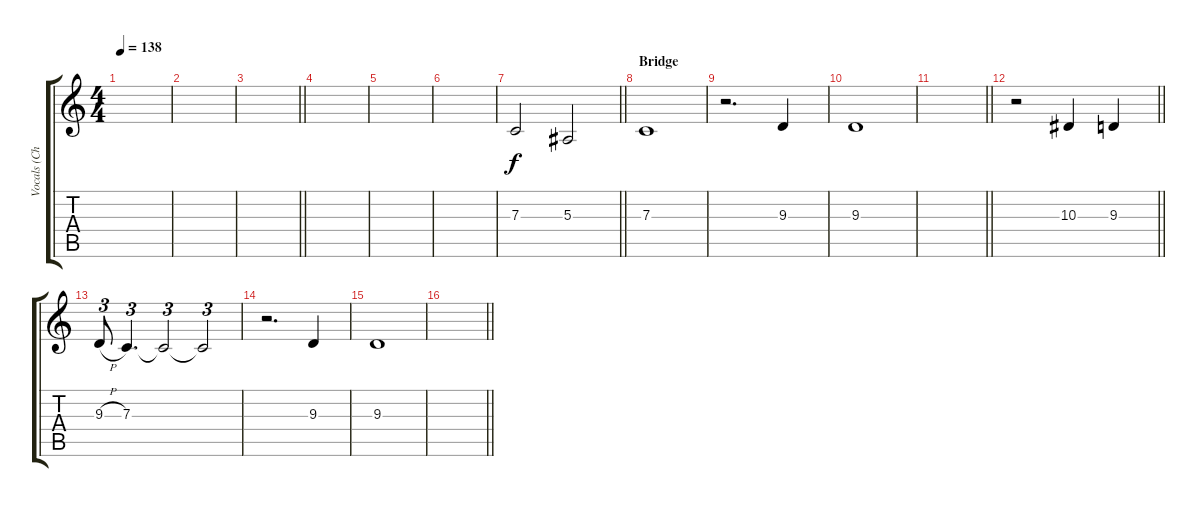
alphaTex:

\track ("Vocals (Chorus/Bridge)" "Vocals (Ch") {instrument tuba}
\staff {score tabs}
\tuning (D4 A3 F3 C3 G2 C2) {hide}
\ts (4 4)
\tempo 138
\clef g2
\ks c
|
|
\barLineRight lightlight
|
\section ("" "")
|
|
|
\barLineRight lightlight
7.3.2 5.3.2 |
\section ("" "Bridge")
7.3.1 |
r.2{d} 9.3.4 |
9.3.1 |
\barLineRight lightlight
|
\section ("" "")
\barLineRight lightlight
r.2 10.3.4 9.3.4 |
\section ("" "")
9.3{h}.8{tu (3 2)} 7.3.4{d tu (3 2)} 7.3{t}.2{tu (3 2)} 7.3{t}.2{tu (3 2)} |
r.2{d} 9.3.4 |
9.3.1 |
\barLineRight lightlight
